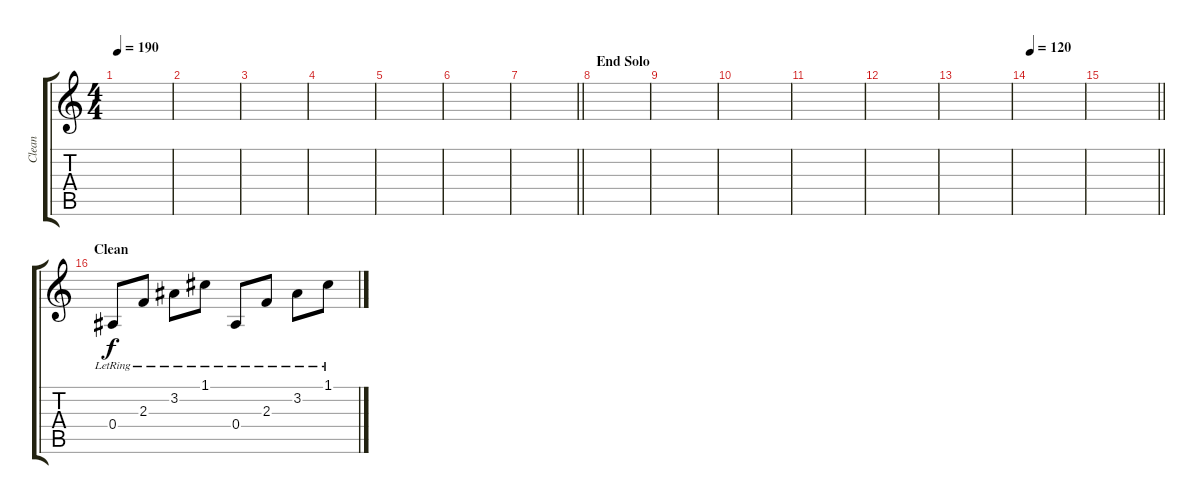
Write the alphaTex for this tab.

\track ("Clean" "Clean") {instrument acousticguitarsteel}
\staff {score tabs}
\tuning (C4 G3 Eb3 Bb2 F2 C2) {hide}
\ts (4 4)
\tempo 190
\clef g2
\ks c
|
|
|
|
|
|
\barLineRight lightlight
|
\section ("" "End Solo")
|
|
|
|
|
|
\tempo 120
|
\barLineRight lightlight
|
\section ("" "Clean")
0.4{lr}.8 2.3{lr}.8 3.2{lr}.8 1.1{lr}.8 0.4{lr}.8 2.3{lr}.8 3.2{lr}.8 1.1{lr}.8
